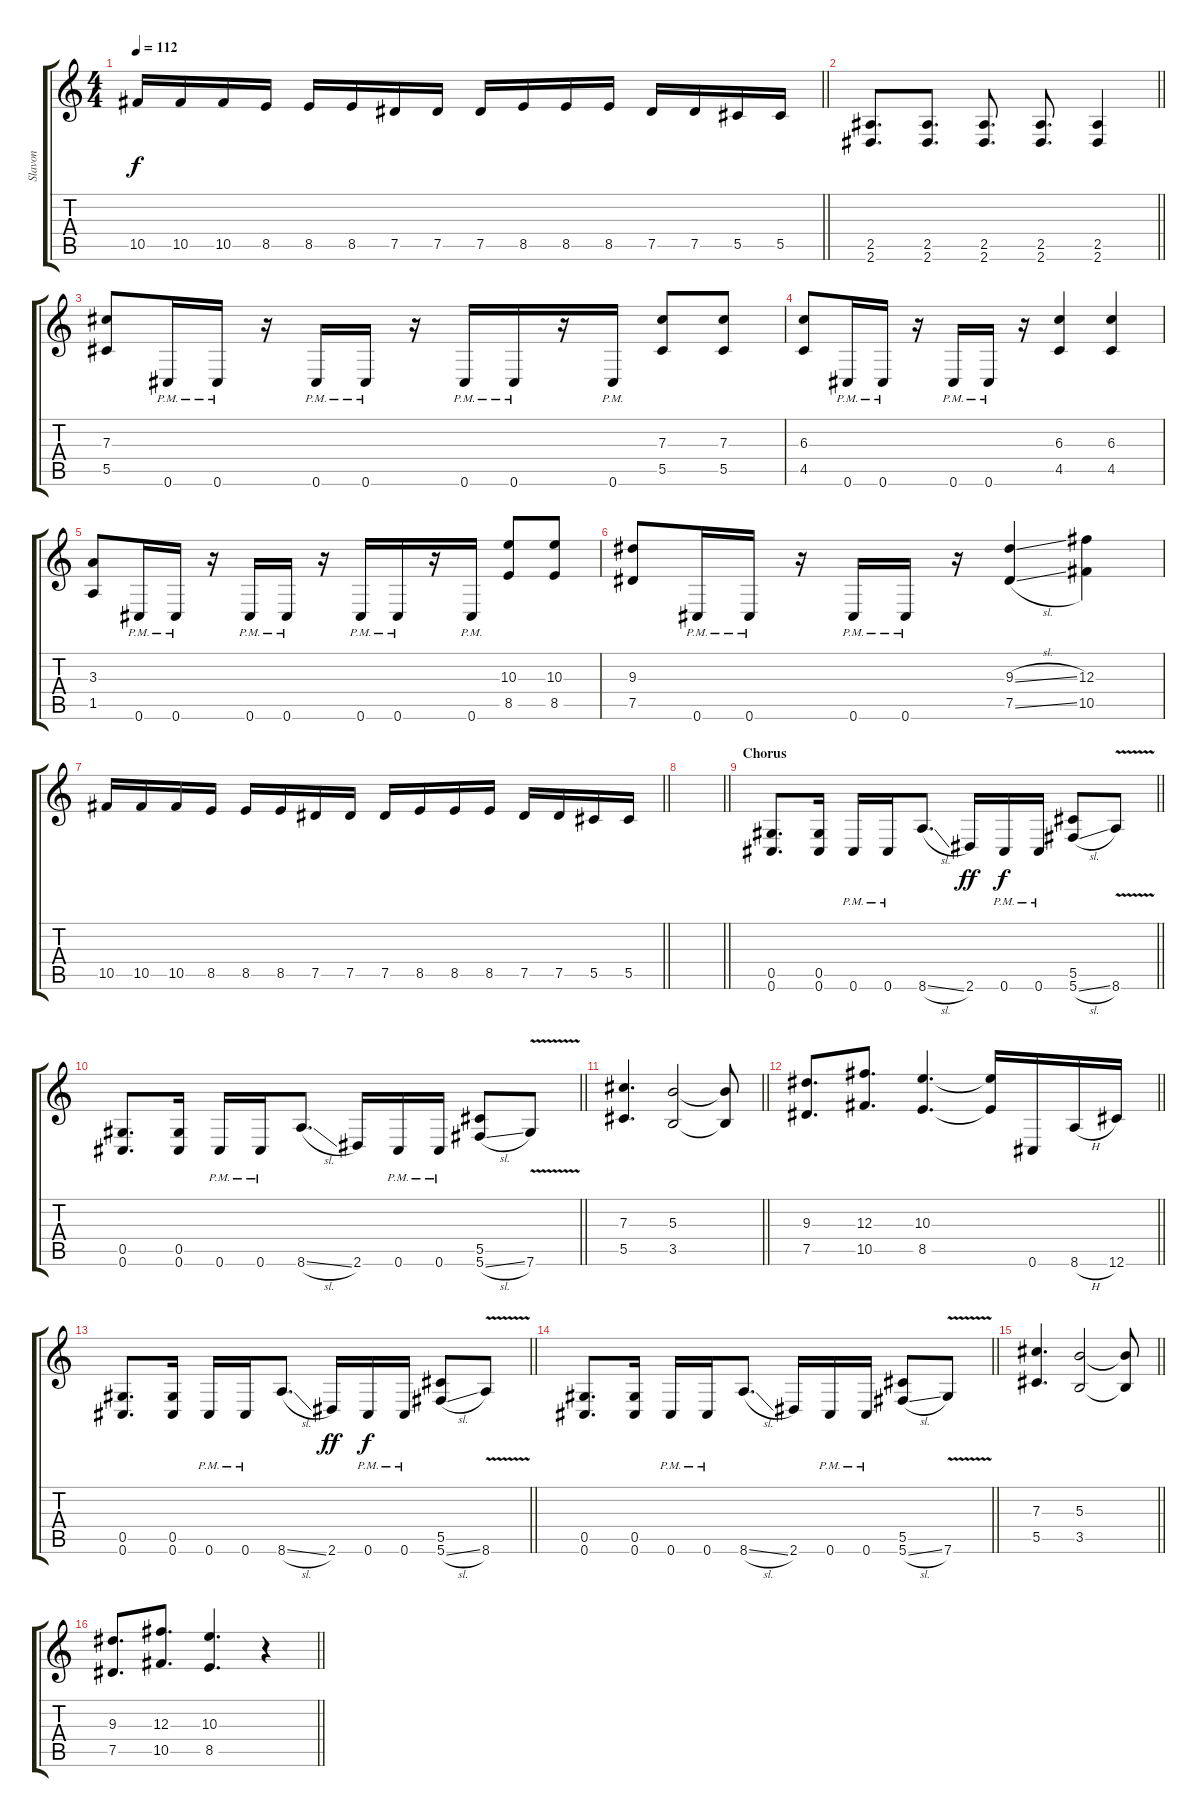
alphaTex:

\track ("Slavon" "Slavon") {instrument distortionguitar}
\staff {score tabs}
\tuning (Eb4 Bb3 Gb3 Db3 Ab2 Db2) {hide}
\ts (4 4)
\tempo 112
\clef g2
\barLineRight lightlight
\ks c
10.5.16{dy f} 10.5.16 10.5.16 8.5.16 8.5.16 8.5.16 7.5.16 7.5.16 7.5.16 8.5.16 8.5.16 8.5.16 7.5.16 7.5.16 5.5.16 5.5.16 |
\barLineRight lightlight
(2.5 2.6).8{d} (2.5 2.6).8{d} (2.5 2.6).8{d} (2.5 2.6).8{d} (2.5 2.6).4 |
(7.3 5.5).8 0.6{pm}.16 0.6{pm}.16 r.16 0.6{pm}.16 0.6{pm}.16 r.16 0.6{pm}.16 0.6{pm}.16 r.16 0.6{pm}.16 (7.3 5.5).8 (7.3 5.5).8 |
(6.3 4.5).8 0.6{pm}.16 0.6{pm}.16 r.16 0.6{pm}.16 0.6{pm}.16 r.16 (6.3 4.5).4 (6.3 4.5).4 |
(3.3 1.5).8 0.6{pm}.16 0.6{pm}.16 r.16 0.6{pm}.16 0.6{pm}.16 r.16 0.6{pm}.16 0.6{pm}.16 r.16 0.6{pm}.16 (10.3 8.5).8 (10.3 8.5).8 |
(9.3 7.5).8 0.6{pm}.16 0.6{pm}.16 r.16 0.6{pm}.16 0.6{pm}.16 r.16 (9.3{sl} 7.5{sl}).4 (12.3 10.5).4 |
\barLineRight lightlight
10.5.16 10.5.16 10.5.16 8.5.16 8.5.16 8.5.16 7.5.16 7.5.16 7.5.16 8.5.16 8.5.16 8.5.16 7.5.16 7.5.16 5.5.16 5.5.16 |
\barLineRight lightlight
|
\section ("" "Chorus")
\barLineRight lightlight
(0.5 0.6).8{d} (0.5 0.6).16 0.6{pm}.16 0.6{pm}.16 8.6{sl}.8{d} 2.6.16{dy ff} 0.6{pm}.16{dy f} 0.6{pm}.16 (5.5 5.6{sl}).8 8.6{v}.8 |
\barLineRight lightlight
(0.5 0.6).8{d} (0.5 0.6).16 0.6{pm}.16 0.6{pm}.16 8.6{sl}.8{d} 2.6.16 0.6{pm}.16 0.6{pm}.16 (5.5 5.6{sl}).8 7.6{v}.8 |
\barLineRight lightlight
(7.3 5.5).4{d} (5.3 3.5).2 (5.3{t} 3.5{t}).8 |
\barLineRight lightlight
(9.3 7.5).8{d} (12.3 10.5).8{d} (10.3 8.5).4{d} (10.3{t} 8.5{t}).16 0.6.16 8.6{h}.16 12.6.16 |
\barLineRight lightlight
(0.5 0.6).8{d} (0.5 0.6).16 0.6{pm}.16 0.6{pm}.16 8.6{sl}.8{d} 2.6.16{dy ff} 0.6{pm}.16{dy f} 0.6{pm}.16 (5.5 5.6{sl}).8 8.6{v}.8 |
\barLineRight lightlight
(0.5 0.6).8{d} (0.5 0.6).16 0.6{pm}.16 0.6{pm}.16 8.6{sl}.8{d} 2.6.16 0.6{pm}.16 0.6{pm}.16 (5.5 5.6{sl}).8 7.6{v}.8 |
\barLineRight lightlight
(7.3 5.5).4{d} (5.3 3.5).2 (5.3{t} 3.5{t}).8 |
\barLineRight lightlight
(9.3 7.5).8{d} (12.3 10.5).8{d} (10.3 8.5).4{d} r.4
